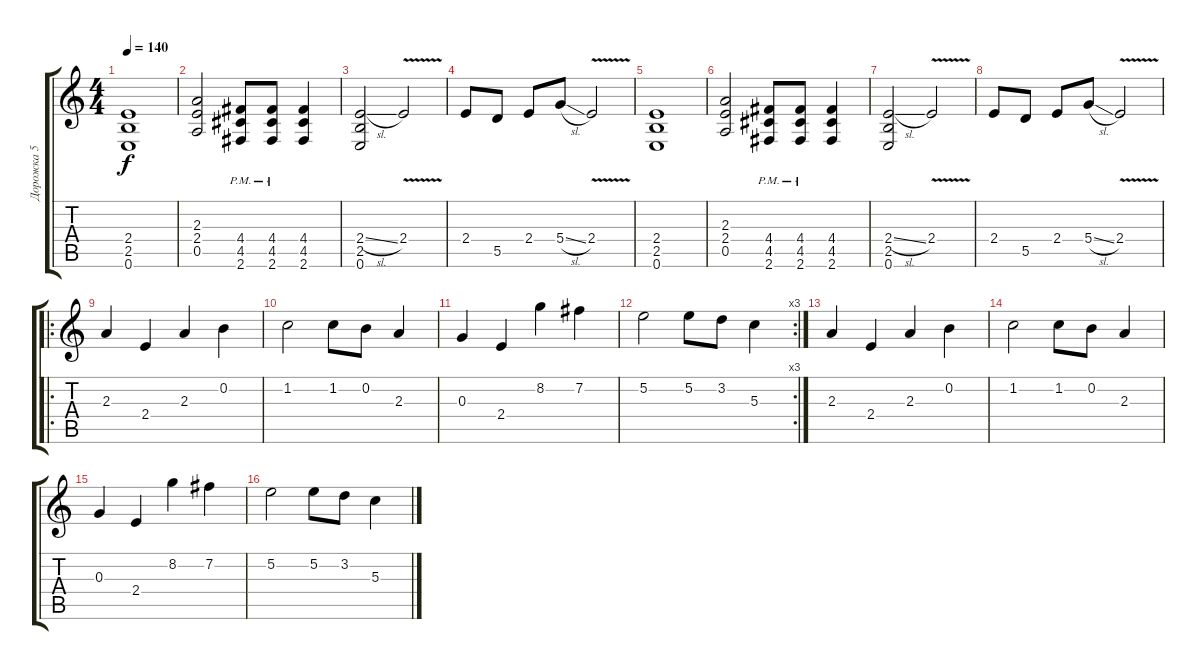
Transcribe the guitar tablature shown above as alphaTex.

\track ("Дорожка 5" "Дорожка 5") {instrument distortionguitar}
\staff {score tabs}
\tuning (E4 B3 G3 D3 A2 E2) {hide}
\ts (4 4)
\tempo 140
\clef g2
\ks c
(2.4 2.5 0.6).1{dy f} |
(2.3 2.4 0.5).2 (4.4{pm} 4.5{pm} 2.6{pm}).8 (4.4{pm} 4.5{pm} 2.6{pm}).8 (4.4 4.5 2.6).4 |
(2.4{sl} 2.5 0.6).2 2.4{v}.2 |
2.4.8 5.5.8 2.4.8 5.4{sl}.8 2.4{v}.2 |
(2.4 2.5 0.6).1 |
(2.3 2.4 0.5).2 (4.4{pm} 4.5{pm} 2.6{pm}).8 (4.4{pm} 4.5{pm} 2.6{pm}).8 (4.4 4.5 2.6).4 |
(2.4{sl} 2.5 0.6).2 2.4{v}.2 |
2.4.8 5.5.8 2.4.8 5.4{sl}.8 2.4{v}.2 |
\ro
2.3.4 2.4.4 2.3.4 0.2.4 |
1.2.2 1.2.8 0.2.8 2.3.4 |
0.3.4 2.4.4 8.2.4 7.2.4 |
\rc 3
5.2.2 5.2.8 3.2.8 5.3.4 |
2.3.4 2.4.4 2.3.4 0.2.4 |
1.2.2 1.2.8 0.2.8 2.3.4 |
0.3.4 2.4.4 8.2.4 7.2.4 |
5.2.2 5.2.8 3.2.8 5.3.4
